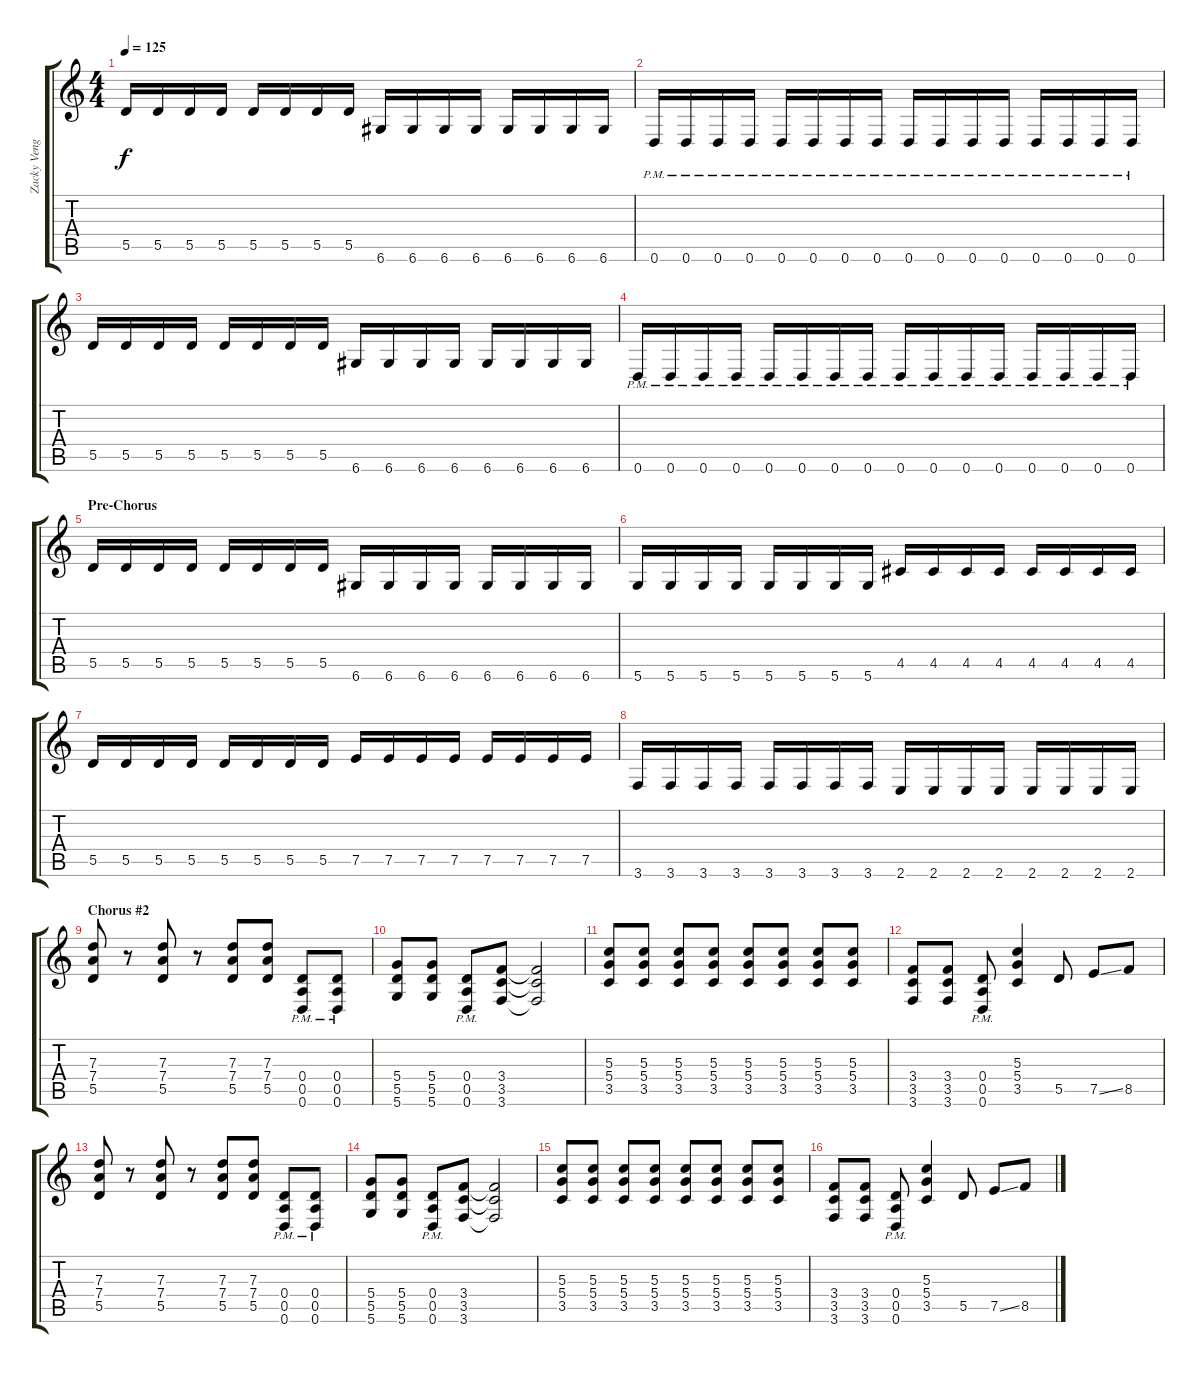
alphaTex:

\track ("Zacky Vengeance" "Zacky Veng") {instrument distortionguitar}
\staff {score tabs}
\tuning (E4 B3 G3 D3 A2 D2) {hide}
\ts (4 4)
\tempo 125
\clef g2
\ks c
5.5.16{dy f} 5.5.16 5.5.16 5.5.16 5.5.16 5.5.16 5.5.16 5.5.16 6.6.16 6.6.16 6.6.16 6.6.16 6.6.16 6.6.16 6.6.16 6.6.16 |
0.6{pm}.16 0.6{pm}.16 0.6{pm}.16 0.6{pm}.16 0.6{pm}.16 0.6{pm}.16 0.6{pm}.16 0.6{pm}.16 0.6{pm}.16 0.6{pm}.16 0.6{pm}.16 0.6{pm}.16 0.6{pm}.16 0.6{pm}.16 0.6{pm}.16 0.6{pm}.16 |
5.5.16 5.5.16 5.5.16 5.5.16 5.5.16 5.5.16 5.5.16 5.5.16 6.6.16 6.6.16 6.6.16 6.6.16 6.6.16 6.6.16 6.6.16 6.6.16 |
0.6{pm}.16 0.6{pm}.16 0.6{pm}.16 0.6{pm}.16 0.6{pm}.16 0.6{pm}.16 0.6{pm}.16 0.6{pm}.16 0.6{pm}.16 0.6{pm}.16 0.6{pm}.16 0.6{pm}.16 0.6{pm}.16 0.6{pm}.16 0.6{pm}.16 0.6{pm}.16 |
\section ("" "Pre-Chorus")
5.5.16 5.5.16 5.5.16 5.5.16 5.5.16 5.5.16 5.5.16 5.5.16 6.6.16 6.6.16 6.6.16 6.6.16 6.6.16 6.6.16 6.6.16 6.6.16 |
5.6.16 5.6.16 5.6.16 5.6.16 5.6.16 5.6.16 5.6.16 5.6.16 4.5.16 4.5.16 4.5.16 4.5.16 4.5.16 4.5.16 4.5.16 4.5.16 |
5.5.16 5.5.16 5.5.16 5.5.16 5.5.16 5.5.16 5.5.16 5.5.16 7.5.16 7.5.16 7.5.16 7.5.16 7.5.16 7.5.16 7.5.16 7.5.16 |
3.6.16 3.6.16 3.6.16 3.6.16 3.6.16 3.6.16 3.6.16 3.6.16 2.6.16 2.6.16 2.6.16 2.6.16 2.6.16 2.6.16 2.6.16 2.6.16 |
\section ("" "Chorus #2")
(7.3 7.4 5.5).8{volume 12} r.8 (7.3 7.4 5.5).8 r.8 (7.3 7.4 5.5).8 (7.3 7.4 5.5).8 (0.4{pm} 0.5{pm} 0.6{pm}).8 (0.4{pm} 0.5{pm} 0.6{pm}).8 |
(5.4 5.5 5.6).8 (5.4 5.5 5.6).8 (0.4{pm} 0.5{pm} 0.6{pm}).8 (3.4 3.5 3.6).8 (3.4{t} 3.5{t} 3.6{t}).2 |
(5.3 5.4 3.5).8 (5.3 5.4 3.5).8 (5.3 5.4 3.5).8 (5.3 5.4 3.5).8 (5.3 5.4 3.5).8 (5.3 5.4 3.5).8 (5.3 5.4 3.5).8 (5.3 5.4 3.5).8 |
(3.4 3.5 3.6).8 (3.4 3.5 3.6).8 (0.4{pm} 0.5{pm} 0.6{pm}).8 (5.3 5.4 3.5).4 5.5.8 7.5{ss}.8 8.5.8 |
(7.3 7.4 5.5).8 r.8 (7.3 7.4 5.5).8 r.8 (7.3 7.4 5.5).8 (7.3 7.4 5.5).8 (0.4{pm} 0.5{pm} 0.6{pm}).8 (0.4{pm} 0.5{pm} 0.6{pm}).8 |
(5.4 5.5 5.6).8 (5.4 5.5 5.6).8 (0.4{pm} 0.5{pm} 0.6{pm}).8 (3.4 3.5 3.6).8 (3.4{t} 3.5{t} 3.6{t}).2 |
(5.3 5.4 3.5).8 (5.3 5.4 3.5).8 (5.3 5.4 3.5).8 (5.3 5.4 3.5).8 (5.3 5.4 3.5).8 (5.3 5.4 3.5).8 (5.3 5.4 3.5).8 (5.3 5.4 3.5).8 |
(3.4 3.5 3.6).8 (3.4 3.5 3.6).8 (0.4{pm} 0.5{pm} 0.6{pm}).8 (5.3 5.4 3.5).4 5.5.8 7.5{ss}.8 8.5.8
